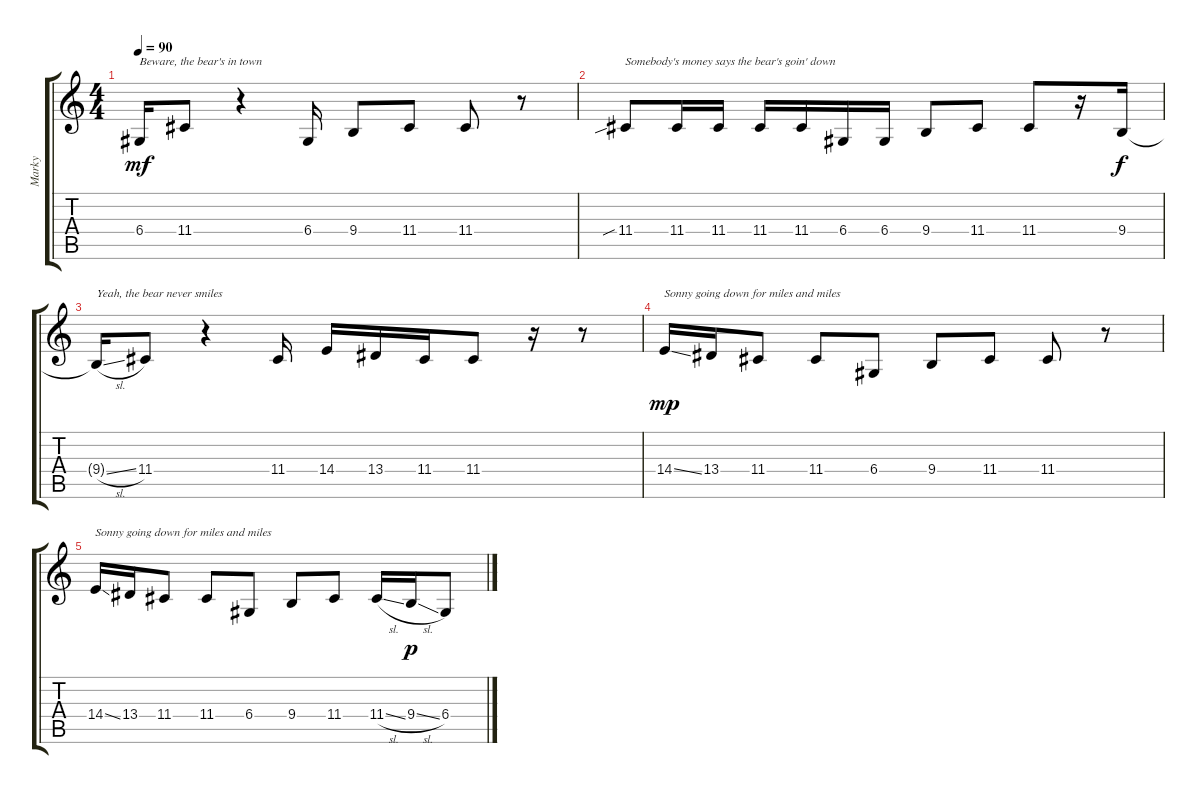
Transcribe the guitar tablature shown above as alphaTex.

\track ("Marky" "Marky") {instrument trumpet}
\staff {score tabs}
\tuning (E4 B3 G3 D3 A2 E2) {hide}
\ts (4 4)
\tempo 90
\clef g2
\ks c
6.4.16{txt "Beware, the bear's in town" dy mf} 11.4.8 r.4 6.4.16 9.4.8 11.4.8 11.4.8 r.8 |
11.4{sib}.8{txt "Somebody's money says the bear's goin' down"} 11.4.16 11.4.16 11.4.16 11.4.16 6.4.16 6.4.16 9.4.8 11.4.8 11.4.8 r.16 9.4.16{dy f} |
9.4{sl t}.16{txt "Yeah, the bear never smiles"} 11.4.8 r.4 11.4.16 14.4.16 13.4.16 11.4.16 11.4.8 r.16 r.8 |
14.4{ss}.16{txt "Sonny going down for miles and miles" dy mp} 13.4.16 11.4.8 11.4.8 6.4.8 9.4.8 11.4.8 11.4.8 r.8 |
14.4{ss}.16{txt "Sonny going down for miles and miles"} 13.4.16 11.4.8 11.4.8 6.4.8 9.4.8 11.4.8 11.4{sl}.16 9.4{sl}.16{dy p} 6.4.8
